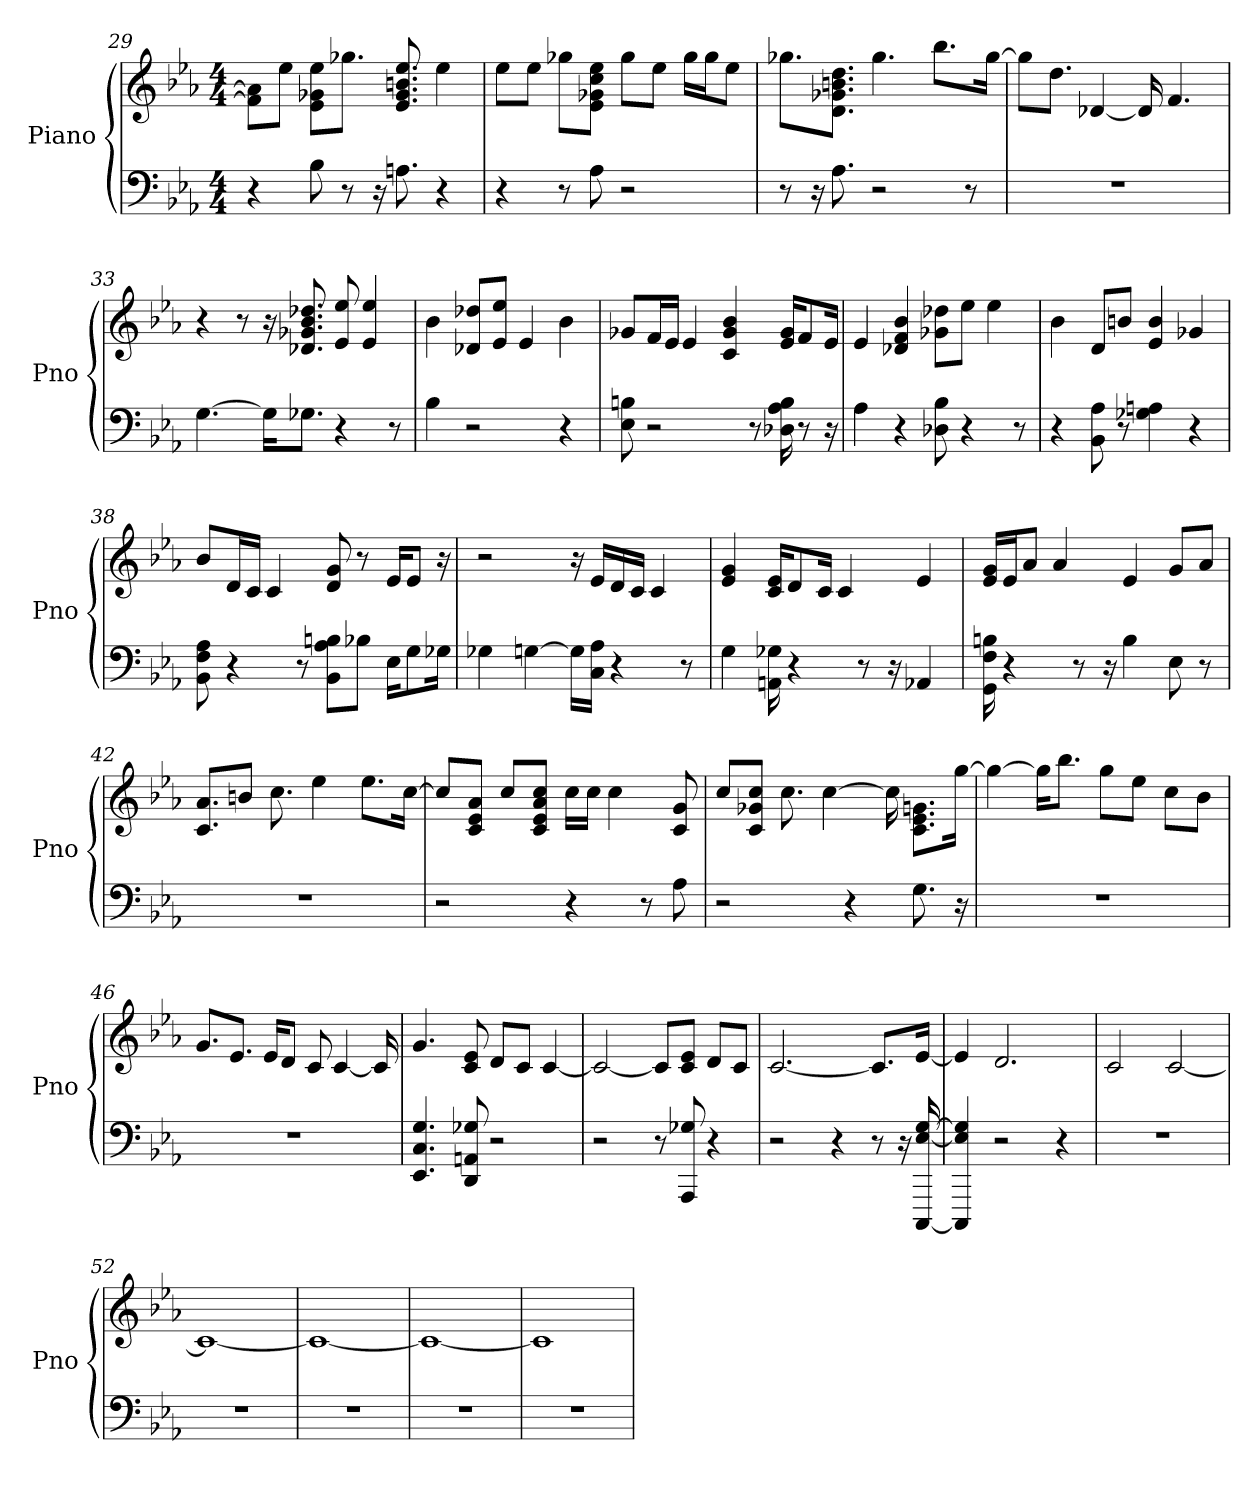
**kern	**kern
*part1	*part1
*staff2	*staff1
*I"Piano	*
*I'Pno	*
*clefF4	*clefG2
*k[b-e-a-]	*k[b-e-a-]
*E-:	*E-:
*M4/4	*M4/4
=29	=29
4r	8a-]\ 8f]\L
.	8ee-\J
8B-	8g-\ 8e-\ 8ee-\L
8r	8.gg-\J
16r	.
8.A	8.b 8.g- 8.e- 8.ee-
4r	4ee-
=30	=30
4r	8ee-\L
.	8ee-\J
8r	8gg-\L
8A-	8cc\ 8ee-\ 8e-\ 8g-\J
2r	8gg-\L
.	8ee-\J
.	16gg-\LL
.	16gg-\J
.	8ee-\J
=31	=31
8r	8.gg-\L
16r	.
8.A-	8.b\ 8.dd\ 8.g-\ 8.d\J
2r	4.gg-
.	8.bb-\L
8r	.
.	[16gg-\Jk
=32	=32
1r	8gg-\L]
.	8.dd\J
.	[4d-
.	16d-]
.	4.f
=33	=33
[4.G	4r
.	8r
16G\KL]	16r
8.G-\J	8.g- 8.d- 8.b- 8.dd-
4r	8e- 8ee-
.	4e- 4ee-
8r	.
=34	=34
4B-	4b-
2r	8d-/ 8dd-/L
.	8e-/ 8ee-/J
.	4e-
4r	4b-
=35	=35
8E- 8B	8g-/L
2r	16f/L
.	16e-/JJ
.	4e-
.	4b- 4g- 4c
8r	.
16A- 16B 16D-	16e-/ 16g-/KL
8r	8f/
16r	16e-/Jk
=36	=36
4A-	4e-
4r	4b- 4d- 4f
8B- 8D-	8dd-\ 8g-\L
4r	8ee-\J
.	4ee-
8r	.
=37	=37
4r	4b-
8BB- 8A-	8d/L
8r	8b/J
4A 4G-	4b 4e-
4r	4g-
=38	=38
8BB- 8F 8A-	8b-/L
4r	16d/L
.	16c/JJ
.	4c
8r	.
8BB-\ 8A-\ 8B\L	8g 8d
8B-\J	8r
16E-\KL	16e-/KL
8G\	8e-/J
16G-\Jk	16r
=39	=39
4G-	2r
[4G	.
16G\LL]	16r
16A-\ 16C\JJ	16e-/LL
4r	16d/
.	16c/JJ
.	4c
8r	.
=40	=40
4G	4g 4e-
16G- 16AA	16e-/ 16c/KL
4r	8d/
.	16c/Jk
.	4c
8r	.
16r	.
4AA-	4e-
=41	=41
16F 16B 16GG	16g/ 16e-/LL
4r	16e-/J
.	8a-/J
.	4a-
8r	.
16r	.
4B	4e-
8E-	8g/L
8r	8a-/J
=42	=42
1r	8.a-/ 8.c/L
.	8b/J
.	8.cc
.	4ee-
.	8.ee-\L
.	[16cc\Jk
=43	=43
2r	8cc/L]
.	8a-/ 8c/ 8e-/J
.	8cc/L
.	8a-/ 8cc/ 8e-/ 8c/J
4r	16cc\LL
.	16cc\JJ
.	4cc
8r	.
8A-	8g 8c
=44	=44
2r	8cc/L
.	8cc/ 8g-/ 8c/J
.	8.cc
.	[4cc
4r	.
.	16cc]
8.G	8.e-\ 8.g\ 8.c\L
16r	[16gg\Jk
=45	=45
1r	4gg_
.	16gg\KL]
.	8.bb-\J
.	8gg\L
.	8ee-\J
.	8cc\L
.	8b-\J
=46	=46
1r	8.g/L
.	8.e-/J
.	16e-/KL
.	8d/J
.	8c
.	[4c
.	16c]
=47	=47
4.C 4.EE- 4.G	4.g
8G- 8DD 8AA	8e- 8c
2r	8d/L
.	8c/J
.	[4c
=48	=48
2r	2c_
8r	8c/L]
8AAA- 8G-	8c/ 8e-/J
4r	8d/L
.	8c/J
=49	=49
2r	[2.c
4r	.
8r	8.c/L]
16r	.
[16E- [16G [16CCC	[16e-/Jk
=50	=50
4E-] 4G] 4CCC]	4e-]
2r	2.d
4r	.
=51	=51
1r	2c
.	[2c
=52	=52
1r	1c_
=53	=53
1r	1c_
=54	=54
1r	1c_
=55	=55
1r	1c]
=	=
*-	*-
